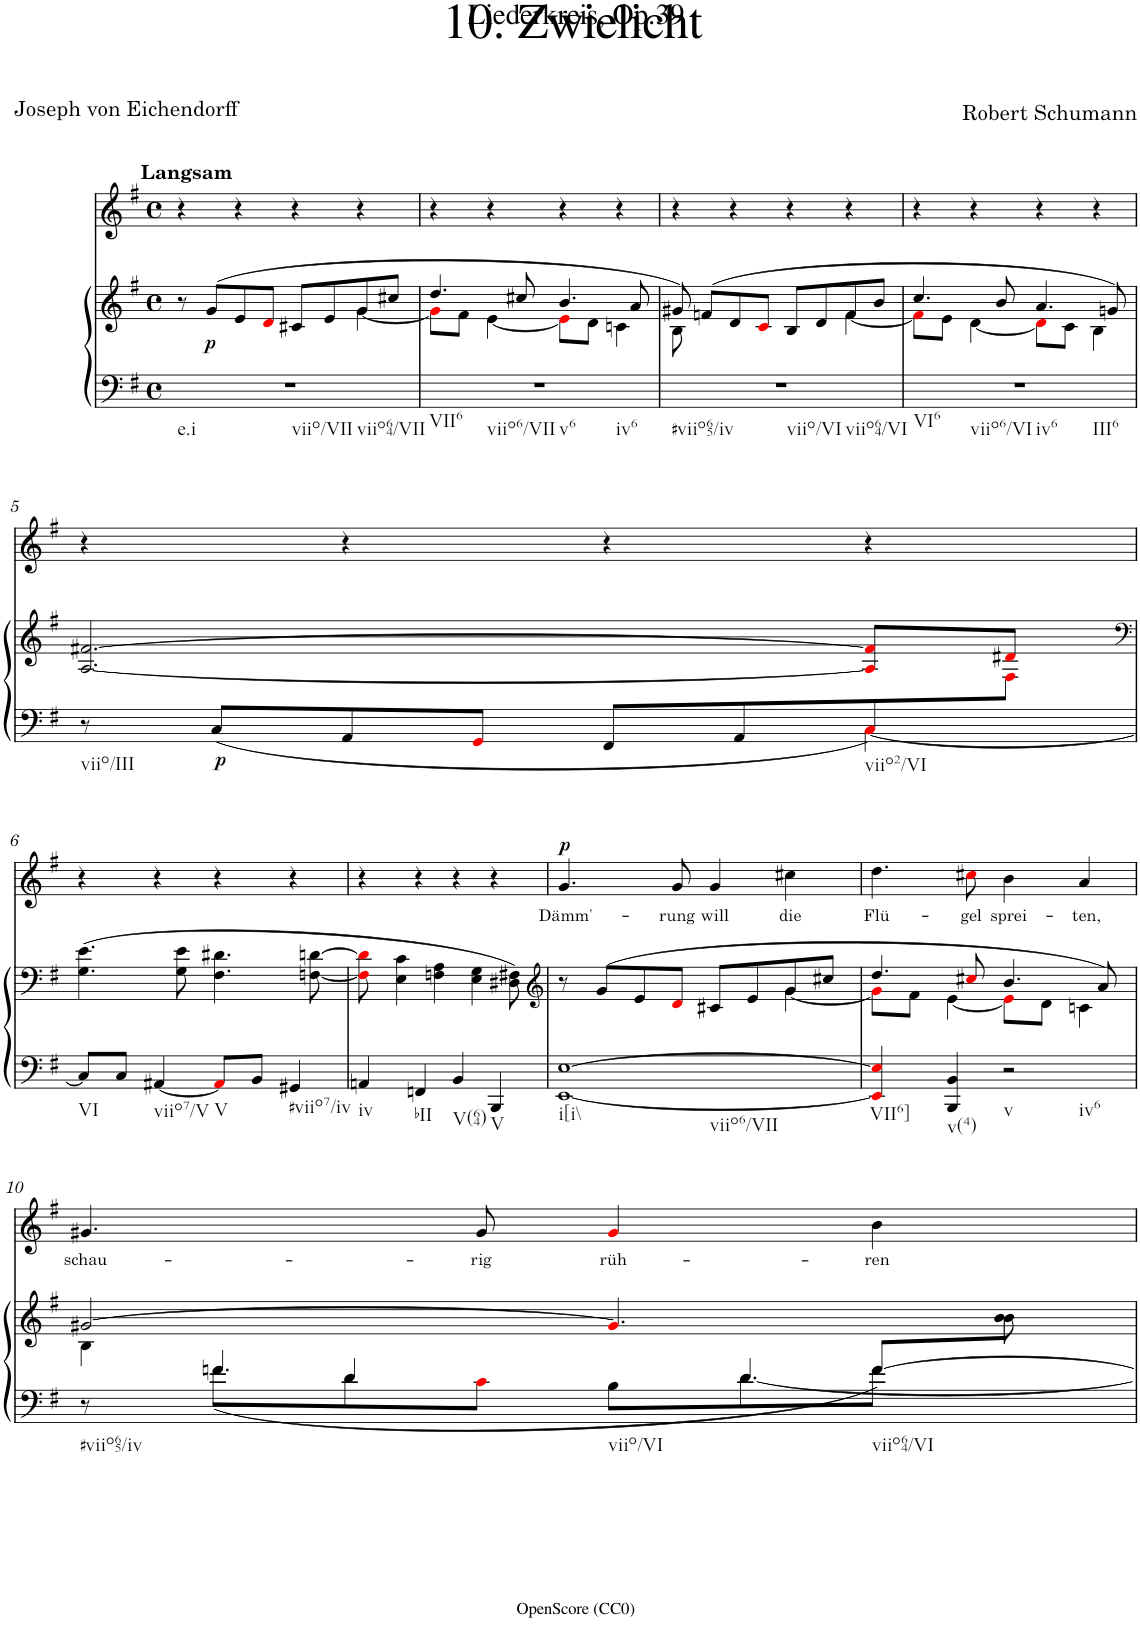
**kern	**kern	**dynam	**kern	**text	**dynam
*part2	*part2	*part2	*part1	*part1	*part1
*staff3	*staff2	*staff2/3	*staff1	*staff1	*staff1
*I"Piano	*	*	*I"Voice	*	*
*I'Pno	*	*	*	*	*
*clefF4	*clefG2	*	*clefG2	*	*
*k[f#]	*k[f#]	*	*k[f#]	*	*
*M4/4	*M4/4	*	*M4/4	*	*
*met(c)	*met(c)	*	*met(c)	*	*
=1	=1	=1	=1	=1	=1
*	*^	*	*	*	*
!	!	!	!	!LO:TX:a:B:t=Langsam	!	!
!LO:TX:b:t=e.i	!	!	!	!	!	!
!LO:TX:b:t=viio/VII	!	!	!	!	!	!
!LO:TX:b:t=viio64/VII	!	!	!	!	!	!
1r	8r	2.ryy	.	4r	.	.
!	!	!	!LO:DY:b	!	!	!
.	(8g/L	.	p	.	.	.
.	8e/	.	.	4r	.	.
.	8di/J	.	.	.	.	.
.	8c#X/L	.	.	4r	.	.
.	8e/	.	.	.	.	.
.	[<8g/	4g\	.	4r	.	.
.	8cc#X/J	.	.	.	.	.
=2	=2	=2	=2	=2	=2	=2
!LO:TX:b:t=VII6	!	!	!	!	!	!
!LO:TX:b:t=viio6/VII	!	!	!	!	!	!
!LO:TX:b:t=v6	!	!	!	!	!	!
!LO:TX:b:t=iv6	!	!	!	!	!	!
1r	4.dd/	8gi\L]	.	4r	.	.
.	.	8f#\J	.	.	.	.
.	.	[4e\	.	4r	.	.
.	8cc#X/	.	.	.	.	.
.	4.b/	8ei\L]	.	4r	.	.
.	.	8d\J	.	.	.	.
.	.	4cn\	.	4r	.	.
.	8a/	.	.	.	.	.
=3	=3	=3	=3	=3	=3	=3
!LO:TX:b:t=#viio65/iv	!	!	!	!	!	!
!LO:TX:b:t=viio/VI	!	!	!	!	!	!
!LO:TX:b:t=viio64/VI	!	!	!	!	!	!
1r	8g#X/)	8B\	.	4r	.	.
.	(8fn/L	4.ryy	.	.	.	.
.	8d/	.	.	4r	.	.
.	8ci/J	.	.	.	.	.
.	8B/L	4ryy	.	4r	.	.
.	8d/	.	.	.	.	.
.	8f/	[4f\	.	4r	.	.
.	8b/J	.	.	.	.	.
=4	=4	=4	=4	=4	=4	=4
!LO:TX:b:t=VI6	!	!	!	!	!	!
!LO:TX:b:t=viio6/VI	!	!	!	!	!	!
!LO:TX:b:t=iv6	!	!	!	!	!	!
!LO:TX:b:t=III6	!	!	!	!	!	!
1r	4.cc/	8fi\L]	.	4r	.	.
.	.	8e\J	.	.	.	.
.	.	[4d\	.	4r	.	.
.	8b/	.	.	.	.	.
.	4.a/	8di\L]	.	4r	.	.
.	.	8c\J	.	.	.	.
.	.	4B\	.	4r	.	.
.	8gn/)	.	.	.	.	.
!!LO:LB:g=z
=5	=5	=5	=5	=5	=5	=5
*^	*	*	*	*	*	*
!LO:TX:b:t=viio/III	!	!	!	!	!	!	!
8r	2.ryy	[2.A/ [2.f#X/	2..ryy	.	4r	.	.
!	!	!	!	!LO:DY:b=2	!	!	!
8C/L	.	.	.	p	.	.	.
8AA/	.	.	.	.	4r	.	.
8GGi/J	.	.	.	.	.	.	.
8FF#/L	.	.	.	.	4r	.	.
8AA/	.	.	.	.	.	.	.
!LO:TX:b:t=viio2/VI	!	!	!	!	!	!	!
[<8Ci/	4Ci\	8Ai/] 8f#i/]L	.	.	4r	.	.
8ryy	.	8d#Xi/J	8F#i\J	.	.	.	.
*v	*v	*	*	*	*	*	*
*	*v	*v	*	*	*	*
!!LO:LB:g=z
=6	=6	=6	=6	=6	=6
*	*clefF4	*	*	*	*
*	*^	*	*	*	*
!LO:TX:b:t=VI	!	!	!	!	!	!
*	*v	*v	*	*	*	*
8C/L]	(4.G\ 4.e\	.	4r	.	.
8C/J	.	.	.	.	.
!LO:TX:b:t=viio7/V	!	!	!	!	!
[4AA#X/	.	.	4r	.	.
.	8G\ 8e\	.	.	.	.
!LO:TX:b:t=V	!	!	!	!	!
8AA#i/L]	4.F#\ 4.d#X\	.	4r	.	.
8BB/J	.	.	.	.	.
!LO:TX:b:t=#viio7/iv	!	!	!	!	!
4GG#X/	.	.	4r	.	.
.	[8Fn\ [8dn\	.	.	.	.
=7	=7	=7	=7	=7	=7
!LO:TX:b:t=iv	!	!	!	!	!
4AAn/	8Fi\] 8di\]	.	4r	.	.
.	4E\ 4c\	.	.	.	.
!LO:TX:b:t=bII	!	!	!	!	!
4FFn/	.	.	4r	.	.
.	4Fn\ 4A\	.	.	.	.
!LO:TX:b:t=V(64)	!	!	!	!	!
4BB/	.	.	4r	.	.
.	4E\ 4G\	.	.	.	.
!LO:TX:b:t=V	!	!	!	!	!
4BBB/	.	.	4r	.	.
.	8D#X\ 8F#X\)	.	.	.	.
=8	=8	=8	=8	=8	=8
*	*clefG2	*	*	*	*
*	*^	*	*	*	*
!LO:TX:b:t=i[i\\	!	!	!	!	!	!
!LO:TX:b:t=viio6/VII	!	!	!	!	!	!
!	!	!	!	!	!LO:LY:b	!LO:DY:a
[1EE [1E	8r	2.ryy	.	4.g/	Dämm'-	p
.	(8g/L	.	.	.	.	.
.	8e/	.	.	.	.	.
!	!	!	!	!	!LO:LY:b	!
.	8di/J	.	.	8g/	-rung	.
!	!	!	!	!	!LO:LY:b	!
.	8c#X/L	.	.	4g/	will	.
.	8e/	.	.	.	.	.
!	!	!	!	!	!LO:LY:b	!
.	[<8g/	4g\	.	4cc#X\	die	.
.	8cc#X/J	.	.	.	.	.
=9	=9	=9	=9	=9	=9	=9
!LO:TX:b:t=VII6]	!	!	!	!	!	!
!	!	!	!	!	!LO:LY:b	!
4EEi/] 4Ei/]	4.dd/	8gi\L]	.	4.dd\	Flü-	.
.	.	8f#\J	.	.	.	.
!LO:TX:b:t=v(4)	!	!	!	!	!	!
4BBB/ 4BB/	.	[4e\	.	.	.	.
!	!	!	!	!	!LO:LY:b	!
.	8cc#Xi/	.	.	8cc#Xi\	-gel	.
!LO:TX:b:t=v	!	!	!	!	!	!
!LO:TX:b:t=iv6	!	!	!	!	!	!
!	!	!	!	!	!LO:LY:b	!
2r	4.b/	8ei\L]	.	4b\	sprei-	.
.	.	8d\J	.	.	.	.
!	!	!	!	!	!LO:LY:b	!
.	.	4cn\	.	4a/	-ten,	.
.	8a/)	.	.	.	.	.
!!LO:LB:g=z
=10	=10	=10	=10	=10	=10	=10
*^	*	*^	*	*	*	*
*	*^	*	*	*	*	*	*	*
!LO:TX:b:t=#viio65/iv	!	!	!	!	!	!	!	!	!
!	!	!	!	!	!	!	!	!LO:LY:b	!
8r	8ryy	4ryy	[2g#X/	4B\	2..ryy	.	4.g#X/	schau-	.
!	!LO:N:head=solid	!	!	!	!	!	!	!	!
4.fn/	8f\L	.	.	.	.	.	.	.	.
.	8d\	4d/	.	2.ryy	.	.	.	.	.
!	!	!	!	!	!	!	!	!LO:LY:b	!
.	8ci\J	.	.	.	.	.	8g#/	-rig	.
!LO:TX:b:t=viio/VI	!	!	!	!	!	!	!	!	!
!	!	!	!	!	!	!	!	!LO:LY:b	!
4ryy	8B\L	8ryy	4.g#i/]	.	.	.	4g#i/	rüh-	.
!	!	!LO:N:head=solid	!	!	!	!	!	!	!
.	[8d\	4.d/	.	.	.	.	.	.	.
!LO:TX:b:t=viio64/VI	!	!	!	!	!	!	!	!	!
!	!	!	!	!	!	!	!	!LO:LY:b	!
[8f/L	8f\J	.	.	.	.	.	4b\	-ren	.
8ryy	8ryy	.	8b\	.	8b\J	.	.	.	.
*v	*v	*v	*	*	*	*	*	*	*
*	*v	*v	*v	*	*	*	*
=	=	=	=	=	=
*-	*-	*-	*-	*-	*-
